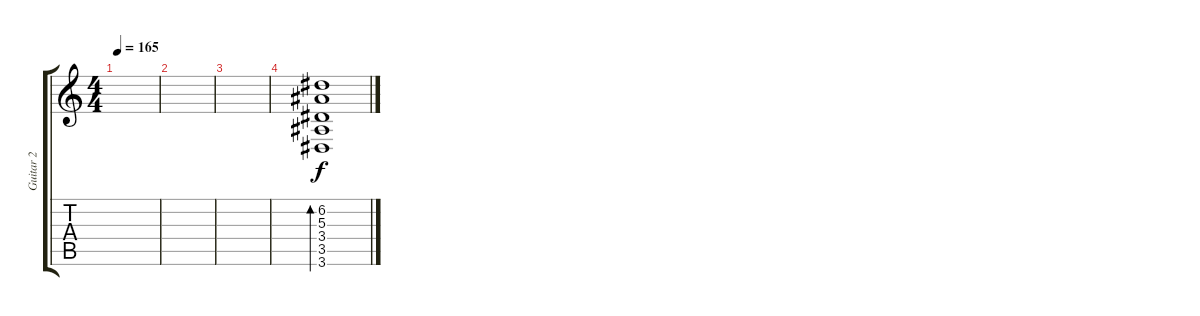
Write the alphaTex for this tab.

\track ("Guitar 2" "Guitar 2") {instrument electricguitarclean}
\staff {score tabs}
\tuning (D4 A3 F3 C3 G2 C2) {hide}
\ts (4 4)
\tempo 165
\clef g2
\ks c
|
|
|
(6.2 5.3 3.4 3.5 3.6).1{bd 240}
